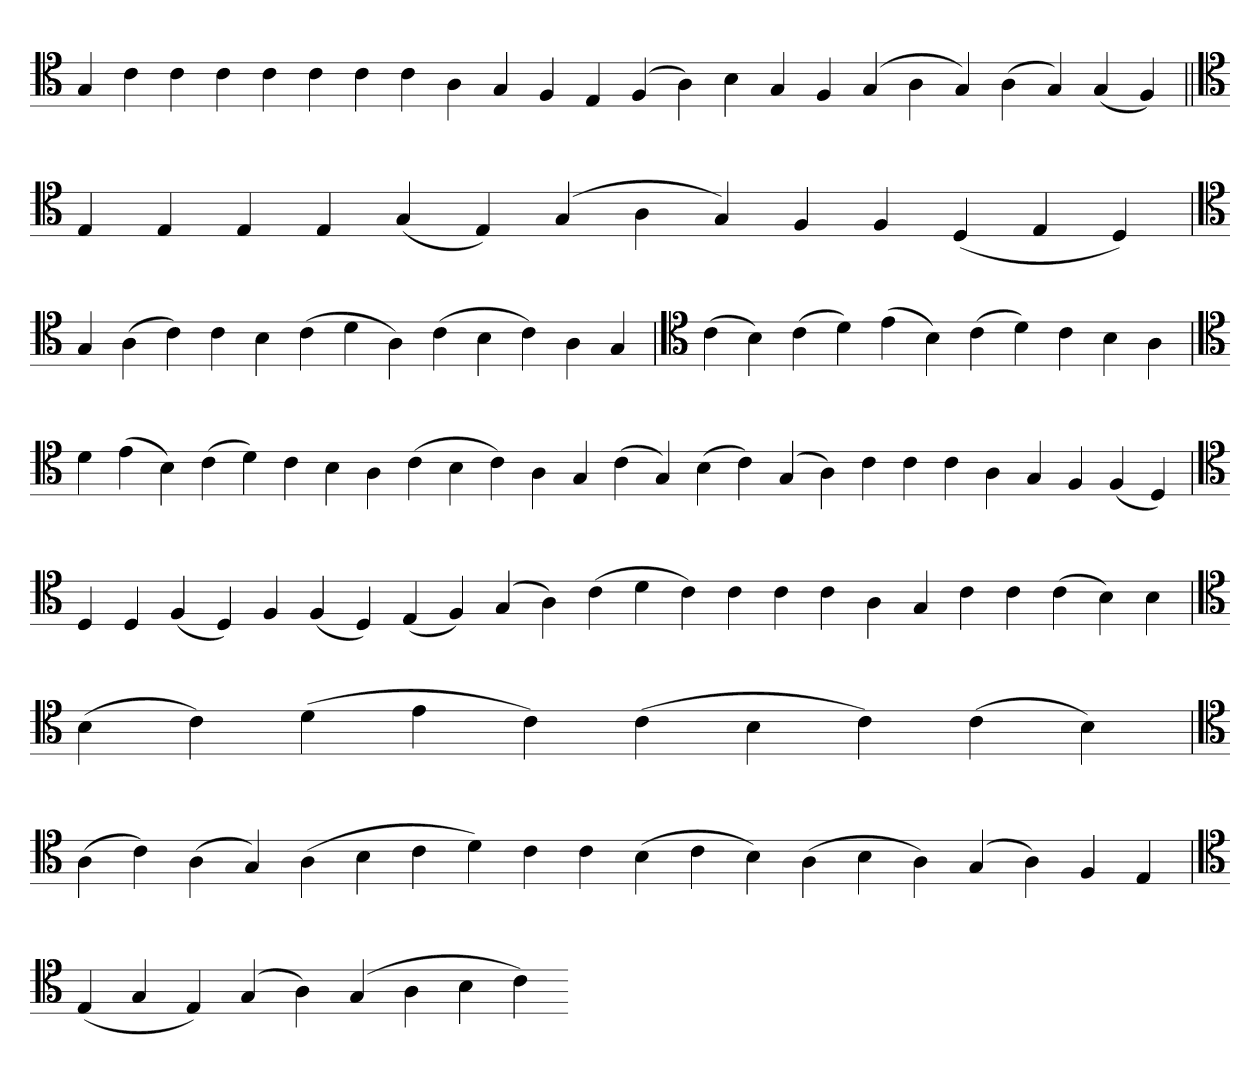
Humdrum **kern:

**kern
*part1
*staff1
*clefC4
=
4G
4c
4c
4c
4c
4c
4c
4c
4A
4G
4F
4E
(4F
4A)
4B
4G
4F
(4G
4A
4G)
(4A
4G)
(4G
4F)
=||
*clefC4
4E
4E
4E
4E
(4G
4E)
(4G
4A
4G)
4F
4F
(4D
4E
4D)
='
*clefC4
4G
(4A
4c)
4c
4B
(4c
4d
4A)
(4c
4B
4c)
4A
4G
=`
*clefC4
(4c
4B)
(4c
4d)
(4e
4B)
(4c
4d)
4c
4B
4A
=`
*clefC4
4d
(4e
4B)
(4c
4d)
4c
4B
4A
(4c
4B
4c)
4A
4G
(4c
4G)
(4B
4c)
(4G
4A)
4c
4c
4c
4A
4G
4F
(4F
4D)
='
*clefC4
4D
4D
(4F
4D)
4F
(4F
4D)
(4E
4F)
(4G
4A)
(4c
4d
4c)
4c
4c
4c
4A
4G
4c
4c
(4c
4B)
4B
=
*clefC4
(4B
4c)
(4d
4e
4c)
(4c
4B
4c)
(4c
4B)
=
*clefC4
(4A
4c)
(4A
4G)
(4A
4B
4c
4d)
4c
4c
(4B
4c
4B)
(4A
4B
4A)
(4G
4A)
4F
4E
='
*clefC4
(4E
4G
4E)
(4G
4A)
(4G
4A
4B
4c)
=-
*-
